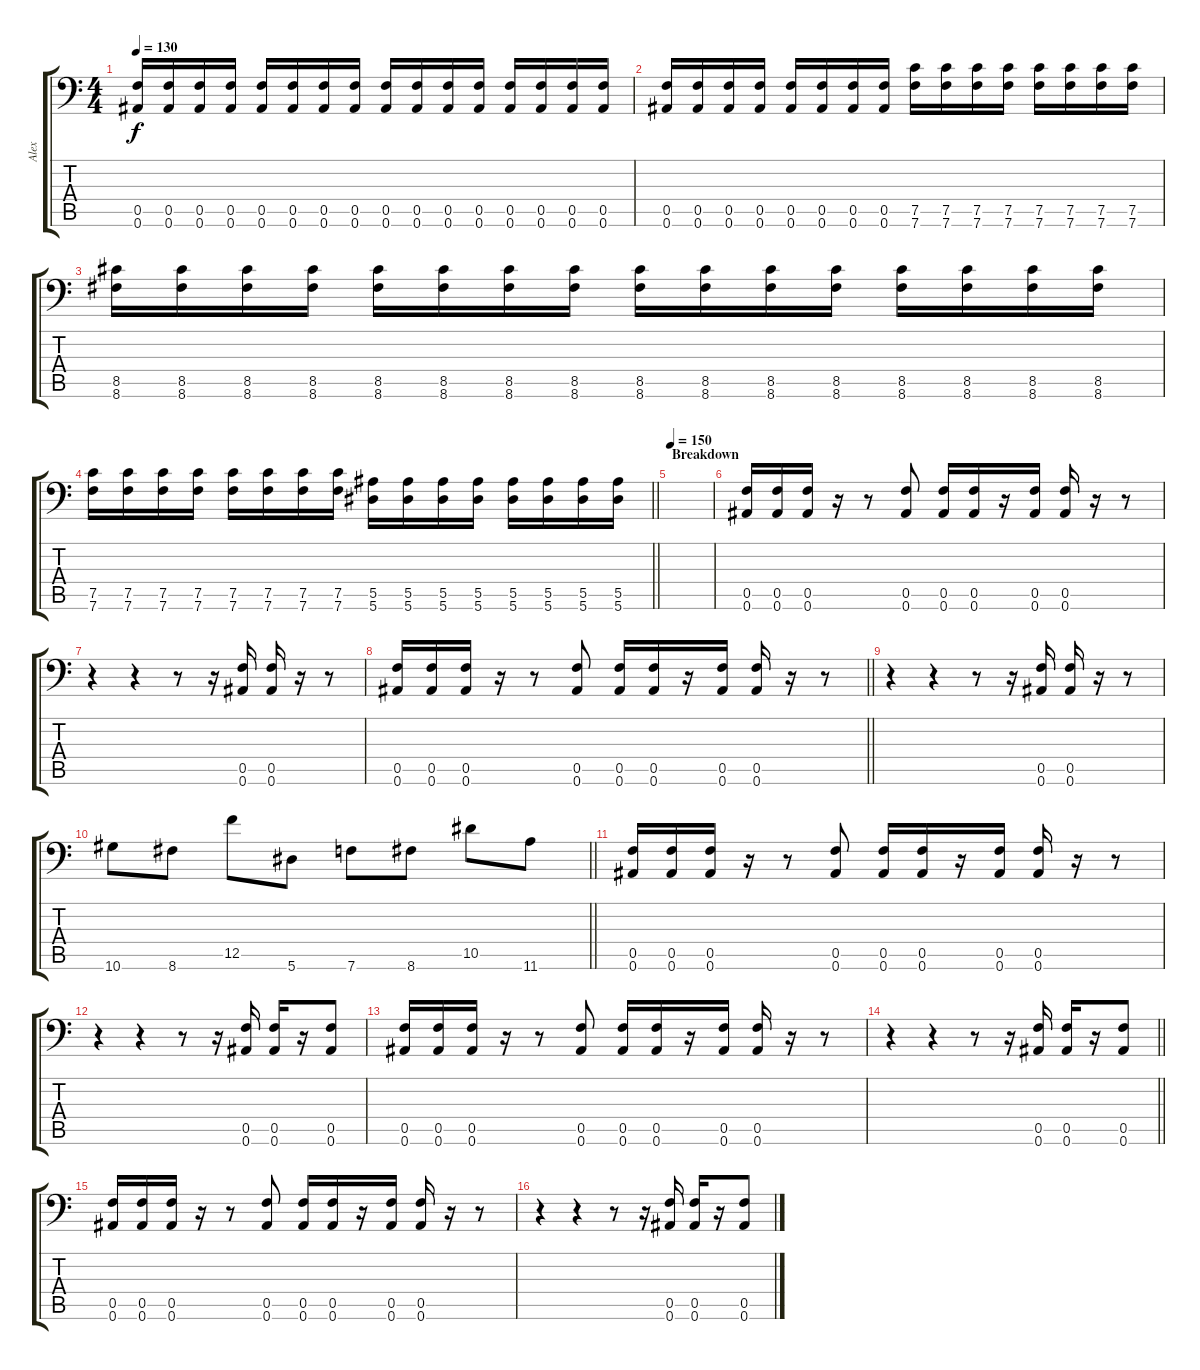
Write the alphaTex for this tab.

\track ("Alex" "Alex") {instrument distortionguitar}
\staff {score tabs}
\tuning (C4 G3 Eb3 Bb2 F2 Bb1) {hide}
\ts (4 4)
\tempo 130
\clef f4
\ks c
(0.5 0.6).16{dy f} (0.5 0.6).16 (0.5 0.6).16 (0.5 0.6).16 (0.5 0.6).16 (0.5 0.6).16 (0.5 0.6).16 (0.5 0.6).16 (0.5 0.6).16 (0.5 0.6).16 (0.5 0.6).16 (0.5 0.6).16 (0.5 0.6).16 (0.5 0.6).16 (0.5 0.6).16 (0.5 0.6).16 |
(0.5 0.6).16 (0.5 0.6).16 (0.5 0.6).16 (0.5 0.6).16 (0.5 0.6).16 (0.5 0.6).16 (0.5 0.6).16 (0.5 0.6).16 (7.5 7.6).16 (7.5 7.6).16 (7.5 7.6).16 (7.5 7.6).16 (7.5 7.6).16 (7.5 7.6).16 (7.5 7.6).16 (7.5 7.6).16 |
(8.5 8.6).16 (8.5 8.6).16 (8.5 8.6).16 (8.5 8.6).16 (8.5 8.6).16 (8.5 8.6).16 (8.5 8.6).16 (8.5 8.6).16 (8.5 8.6).16 (8.5 8.6).16 (8.5 8.6).16 (8.5 8.6).16 (8.5 8.6).16 (8.5 8.6).16 (8.5 8.6).16 (8.5 8.6).16 |
\barLineRight lightlight
(7.5 7.6).16 (7.5 7.6).16 (7.5 7.6).16 (7.5 7.6).16 (7.5 7.6).16 (7.5 7.6).16 (7.5 7.6).16 (7.5 7.6).16 (5.5 5.6).16 (5.5 5.6).16 (5.5 5.6).16 (5.5 5.6).16 (5.5 5.6).16 (5.5 5.6).16 (5.5 5.6).16 (5.5 5.6).16 |
\section ("" "Breakdown")
\tempo 150
|
(0.5 0.6).16 (0.5 0.6).16 (0.5 0.6).16 r.16 r.8 (0.5 0.6).8 (0.5 0.6).16 (0.5 0.6).16 r.16 (0.5 0.6).16 (0.5 0.6).16 r.16 r.8 |
r.4 r.4 r.8 r.16 (0.5 0.6).16 (0.5 0.6).16 r.16 r.8 |
\barLineRight lightlight
(0.5 0.6).16 (0.5 0.6).16 (0.5 0.6).16 r.16 r.8 (0.5 0.6).8 (0.5 0.6).16 (0.5 0.6).16 r.16 (0.5 0.6).16 (0.5 0.6).16 r.16 r.8 |
r.4 r.4 r.8 r.16 (0.5 0.6).16 (0.5 0.6).16 r.16 r.8 |
\barLineRight lightlight
10.6.8 8.6.8 12.5.8 5.6.8 7.6.8 8.6.8 10.5.8 11.6.8 |
(0.5 0.6).16 (0.5 0.6).16 (0.5 0.6).16 r.16 r.8 (0.5 0.6).8 (0.5 0.6).16 (0.5 0.6).16 r.16 (0.5 0.6).16 (0.5 0.6).16 r.16 r.8 |
r.4 r.4 r.8 r.16 (0.5 0.6).16 (0.5 0.6).16 r.16 (0.5 0.6).8 |
(0.5 0.6).16 (0.5 0.6).16 (0.5 0.6).16 r.16 r.8 (0.5 0.6).8 (0.5 0.6).16 (0.5 0.6).16 r.16 (0.5 0.6).16 (0.5 0.6).16 r.16 r.8 |
\barLineRight lightlight
r.4 r.4 r.8 r.16 (0.5 0.6).16 (0.5 0.6).16 r.16 (0.5 0.6).8 |
(0.5 0.6).16 (0.5 0.6).16 (0.5 0.6).16 r.16 r.8 (0.5 0.6).8 (0.5 0.6).16 (0.5 0.6).16 r.16 (0.5 0.6).16 (0.5 0.6).16 r.16 r.8 |
r.4 r.4 r.8 r.16 (0.5 0.6).16 (0.5 0.6).16 r.16 (0.5 0.6).8
